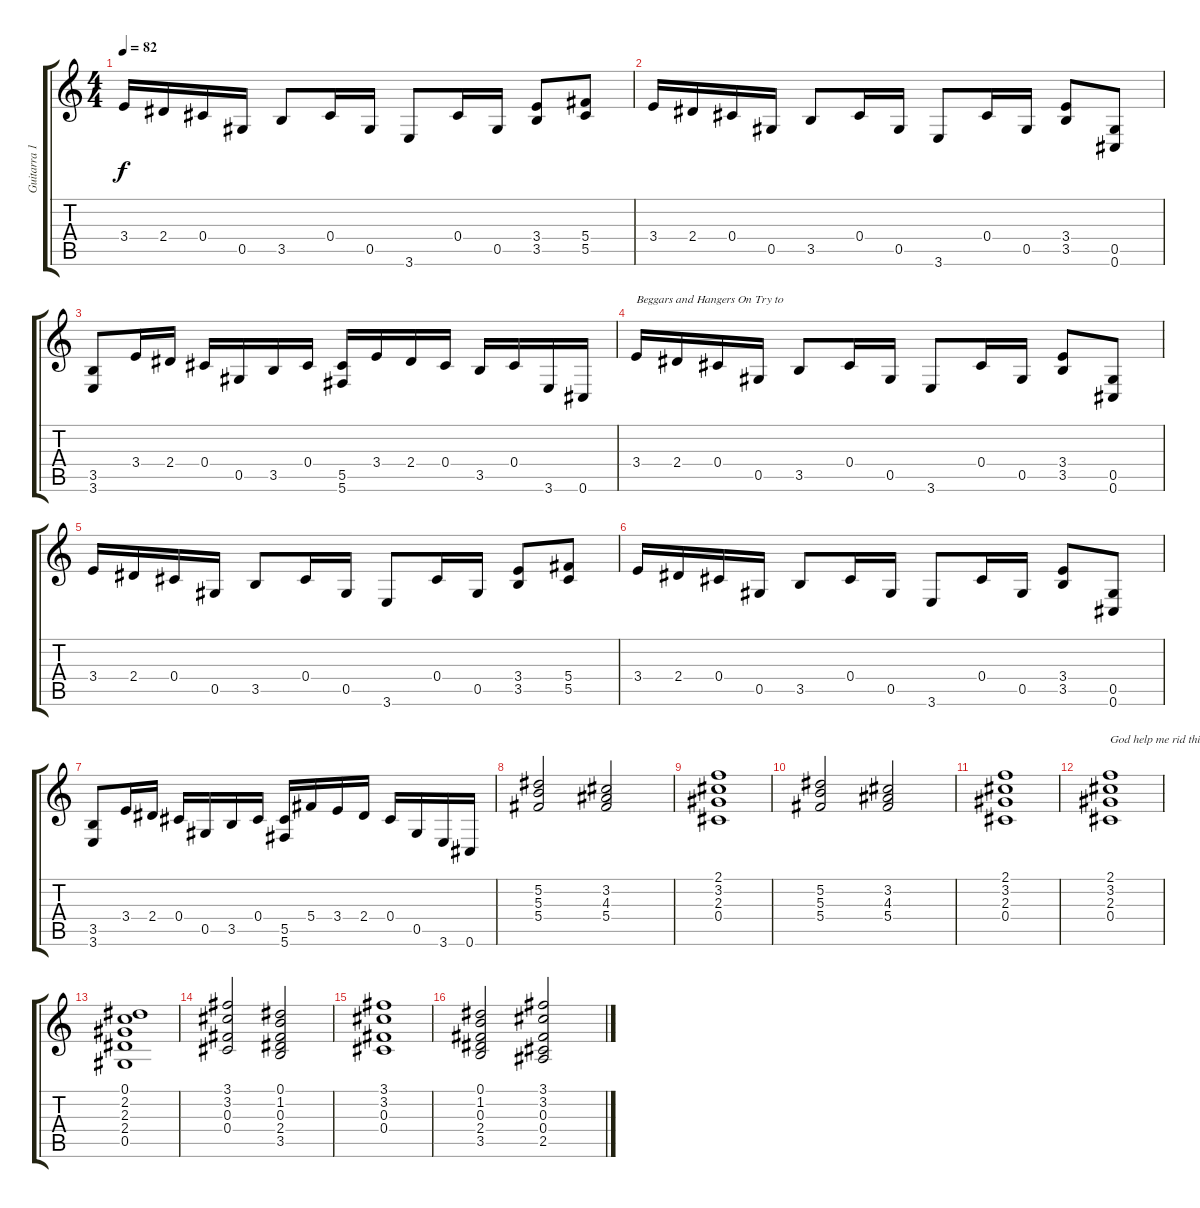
\track ("Guitarra 1" "Guitarra 1") {instrument overdrivenguitar}
\staff {score tabs}
\tuning (Eb4 Bb3 Gb3 Db3 Ab2 Db2) {hide}
\ts (4 4)
\tempo 82
\clef g2
\ks c
3.4.16{dy f} 2.4.16 0.4.16 0.5.16 3.5.8 0.4.16 0.5.16 3.6.8 0.4.16 0.5.16 (3.4 3.5).8 (5.4 5.5).8 |
3.4.16 2.4.16 0.4.16 0.5.16 3.5.8 0.4.16 0.5.16 3.6.8 0.4.16 0.5.16 (3.4 3.5).8 (0.5 0.6).8 |
(3.5 3.6).8 3.4.16 2.4.16 0.4.16 0.5.16 3.5.16 0.4.16 (5.5 5.6).16 3.4.16 2.4.16 0.4.16 3.5.16 0.4.16 3.6.16 0.6.16 |
3.4.16{txt "Beggars and Hangers On Try to"} 2.4.16 0.4.16 0.5.16 3.5.8 0.4.16 0.5.16 3.6.8 0.4.16 0.5.16 (3.4 3.5).8 (0.5 0.6).8 |
3.4.16 2.4.16 0.4.16 0.5.16 3.5.8 0.4.16 0.5.16 3.6.8 0.4.16 0.5.16 (3.4 3.5).8 (5.4 5.5).8 |
3.4.16 2.4.16 0.4.16 0.5.16 3.5.8 0.4.16 0.5.16 3.6.8 0.4.16 0.5.16 (3.4 3.5).8 (0.5 0.6).8 |
(3.5 3.6).8 3.4.16 2.4.16 0.4.16 0.5.16 3.5.16 0.4.16 (5.5 5.6).16 5.4.16 3.4.16 2.4.16 0.4.16 0.5.16 3.6.16 0.6.16 |
(5.2 5.3 5.4).2 (3.2 4.3 5.4).2 |
(2.1 3.2 2.3 0.4).1 |
(5.2 5.3 5.4).2 (3.2 4.3 5.4).2 |
(2.1 3.2 2.3 0.4).1 |
(2.1 3.2 2.3 0.4).1{txt "God help me rid this"} |
(0.1 2.2 2.3 2.4 0.5).1 |
(3.1 3.2 0.3 0.4).2 (0.1 1.2 0.3 2.4 3.5).2 |
(3.1 3.2 0.3 0.4).1 |
(0.1 1.2 0.3 2.4 3.5).2 (3.1 3.2 0.3 0.4 2.5).2
